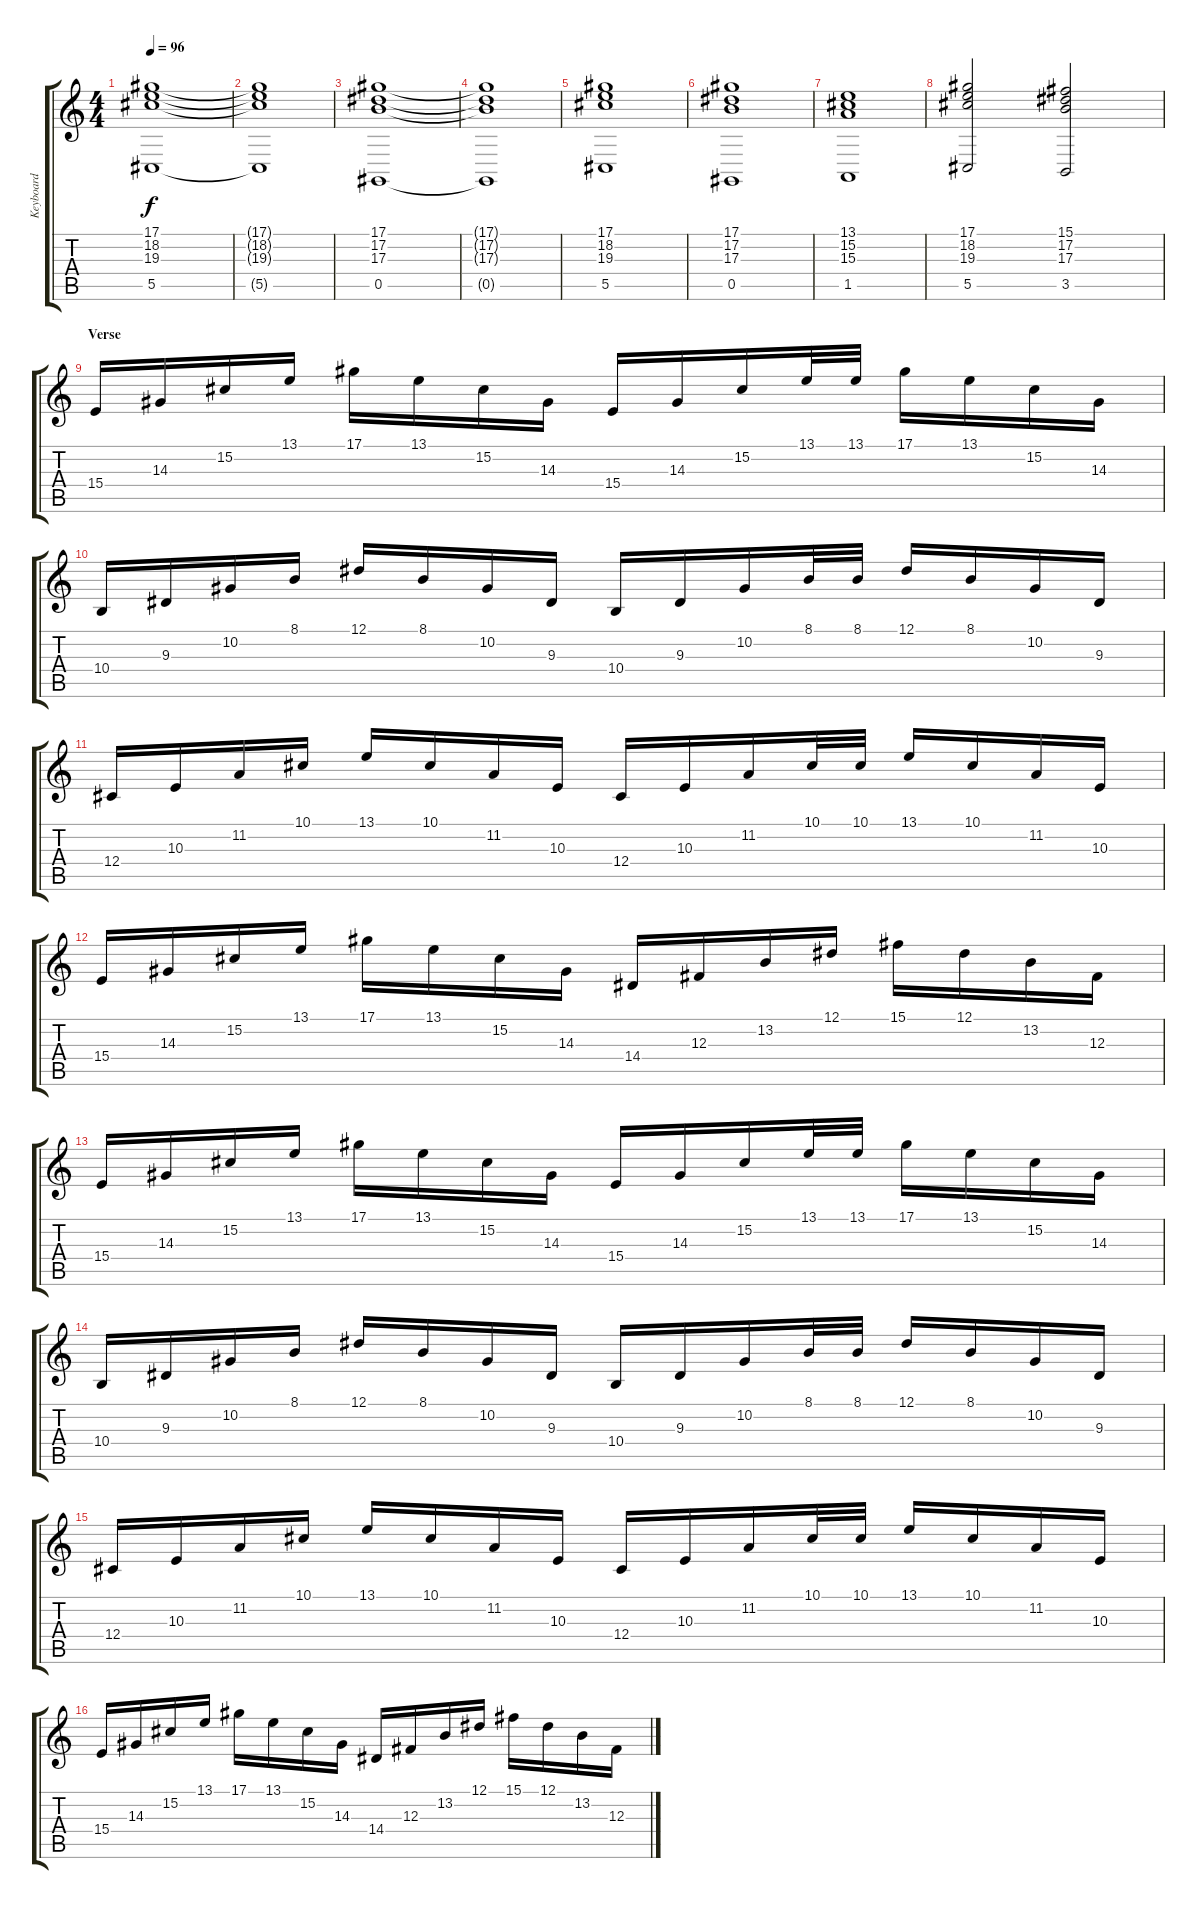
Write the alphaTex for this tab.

\track ("Keyboard" "Keyboard") {instrument harpsichord}
\staff {score tabs}
\tuning (Eb4 Bb3 Gb3 Db3 Ab2 B1) {hide}
\ts (4 4)
\tempo 96
\clef g2
\ks c
(17.1 18.2 19.3 5.5).1{dy f} |
(17.1{t} 18.2{t} 19.3{t} 5.5{t}).1 |
(17.1 17.2 17.3 0.5).1 |
(17.1{t} 17.2{t} 17.3{t} 0.5{t}).1 |
(17.1 18.2 19.3 5.5).1 |
(17.1 17.2 17.3 0.5).1 |
(13.1 15.2 15.3 1.5).1 |
(17.1 18.2 19.3 5.5).2 (15.1 17.2 17.3 3.5).2 |
\section ("" "Verse")
15.4.16{volume 12} 14.3.16 15.2.16 13.1.16 17.1.16 13.1.16 15.2.16 14.3.16 15.4.16 14.3.16 15.2.16 13.1.32 13.1.32 17.1.16 13.1.16 15.2.16 14.3.16 |
10.4.16 9.3.16 10.2.16 8.1.16 12.1.16 8.1.16 10.2.16 9.3.16 10.4.16 9.3.16 10.2.16 8.1.32 8.1.32 12.1.16 8.1.16 10.2.16 9.3.16 |
12.4.16 10.3.16 11.2.16 10.1.16 13.1.16 10.1.16 11.2.16 10.3.16 12.4.16 10.3.16 11.2.16 10.1.32 10.1.32 13.1.16 10.1.16 11.2.16 10.3.16 |
15.4.16 14.3.16 15.2.16 13.1.16 17.1.16 13.1.16 15.2.16 14.3.16 14.4.16 12.3.16 13.2.16 12.1.16 15.1.16 12.1.16 13.2.16 12.3.16 |
15.4.16 14.3.16 15.2.16 13.1.16 17.1.16 13.1.16 15.2.16 14.3.16 15.4.16 14.3.16 15.2.16 13.1.32 13.1.32 17.1.16 13.1.16 15.2.16 14.3.16 |
10.4.16 9.3.16 10.2.16 8.1.16 12.1.16 8.1.16 10.2.16 9.3.16 10.4.16 9.3.16 10.2.16 8.1.32 8.1.32 12.1.16 8.1.16 10.2.16 9.3.16 |
12.4.16 10.3.16 11.2.16 10.1.16 13.1.16 10.1.16 11.2.16 10.3.16 12.4.16 10.3.16 11.2.16 10.1.32 10.1.32 13.1.16 10.1.16 11.2.16 10.3.16 |
15.4.16 14.3.16 15.2.16 13.1.16 17.1.16 13.1.16 15.2.16 14.3.16 14.4.16 12.3.16 13.2.16 12.1.16 15.1.16 12.1.16 13.2.16 12.3.16
